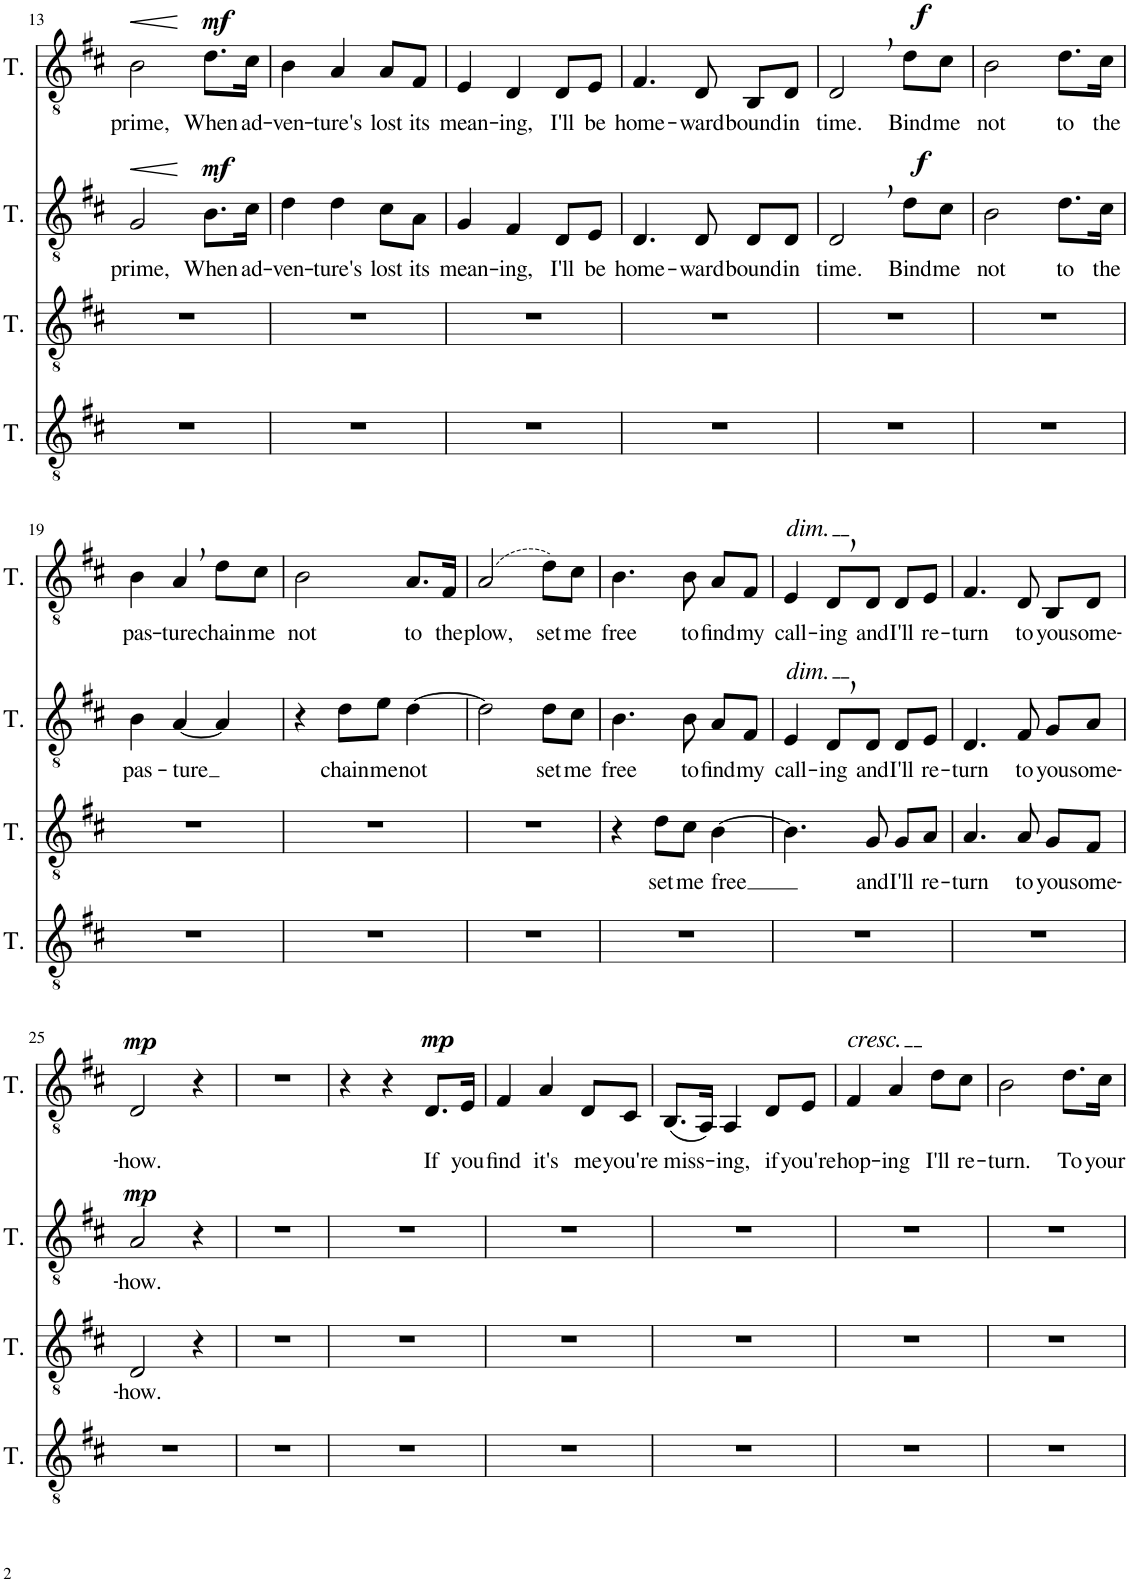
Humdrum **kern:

**kern	**kern	**text	**kern	**text	**dynam	**kern	**text	**dynam
*part4	*part3	*part3	*part2	*part2	*part2	*part1	*part1	*part1
*staff4	*staff3	*staff3	*staff2	*staff2	*staff2	*staff1	*staff1	*staff1
*I"Tenor	*I"Tenor	*	*I"Tenor	*	*	*I"Tenor	*	*
*I'T.	*I'T.	*	*I'T.	*	*	*I'T.	*	*
!!LO:PB:g=z
*clefGv2	*clefGv2	*	*clefGv2	*	*	*clefGv2	*	*
*k[f#c#]	*k[f#c#]	*	*k[f#c#]	*	*	*k[f#c#]	*	*
*M3/4	*M3/4	*	*M3/4	*	*	*M3/4	*	*
=13	=13	=13	=13	=13	=13	=13	=13	=13
!	!	!	!	!LO:LY:b	!LO:HP:b	!	!LO:LY:b	!LO:HP:b
2.r	2.r	.	2G/	prime,	<	2B\	prime,	<
!	!	!	!	!LO:LY:b	!LO:DY:a	!	!LO:LY:b	!LO:DY:a
.	.	.	8.B\L	When	mf	8.d\L	When	mf
!	!	!	!	!LO:LY:b	!	!	!LO:LY:b	!
.	.	.	16c#\Jk	ad-	[	16c#\Jk	ad-	[
=14	=14	=14	=14	=14	=14	=14	=14	=14
!	!	!	!	!LO:LY:b	!	!	!LO:LY:b	!
2.r	2.r	.	4d\	-ven-	.	4B\	-ven-	.
!	!	!	!	!LO:LY:b	!	!	!LO:LY:b	!
.	.	.	4d\	-ture's	.	4A/	-ture's	.
!	!	!	!	!LO:LY:b	!	!	!LO:LY:b	!
.	.	.	8c#\L	lost	.	8A/L	lost	.
!	!	!	!	!LO:LY:b	!	!	!LO:LY:b	!
.	.	.	8A\J	its	.	8F#/J	its	.
=15	=15	=15	=15	=15	=15	=15	=15	=15
!	!	!	!	!LO:LY:b	!	!	!LO:LY:b	!
2.r	2.r	.	4G/	mean-	.	4E/	mean-	.
!	!	!	!	!LO:LY:b	!	!	!LO:LY:b	!
.	.	.	4F#/	-ing,	.	4D/	-ing,	.
!	!	!	!	!LO:LY:b	!	!	!LO:LY:b	!
.	.	.	8D/L	I'll	.	8D/L	I'll	.
!	!	!	!	!LO:LY:b	!	!	!LO:LY:b	!
.	.	.	8E/J	be	.	8E/J	be	.
=16	=16	=16	=16	=16	=16	=16	=16	=16
!	!	!	!	!LO:LY:b	!	!	!LO:LY:b	!
2.r	2.r	.	4.D/	home-	.	4.F#/	home-	.
!	!	!	!	!LO:LY:b	!	!	!LO:LY:b	!
.	.	.	8D/	-ward	.	8D/	-ward	.
!	!	!	!	!LO:LY:b	!	!	!LO:LY:b	!
.	.	.	8D/L	bound	.	8BB/L	bound	.
!	!	!	!	!LO:LY:b	!	!	!LO:LY:b	!
.	.	.	8D/J	in	.	8D/J	in	.
=17	=17	=17	=17	=17	=17	=17	=17	=17
!	!	!	!	!LO:LY:b	!	!	!LO:LY:b	!
2.r	2.r	.	2D,/	time.	.	2D,/	time.	.
!	!	!	!	!LO:LY:b	!LO:DY:a	!	!LO:LY:b	!LO:DY:a
.	.	.	8d\L	Bind	f	8d\L	Bind	f
!	!	!	!	!LO:LY:b	!	!	!LO:LY:b	!
.	.	.	8c#\J	me	.	8c#\J	me	.
=18	=18	=18	=18	=18	=18	=18	=18	=18
!	!	!	!	!LO:LY:b	!	!	!LO:LY:b	!
2.r	2.r	.	2B\	not	.	2B\	not	.
!	!	!	!	!LO:LY:b	!	!	!LO:LY:b	!
.	.	.	8.d\L	to	.	8.d\L	to	.
!	!	!	!	!LO:LY:b	!	!	!LO:LY:b	!
.	.	.	16c#\Jk	the	.	16c#\Jk	the	.
!!LO:LB:g=z
=19	=19	=19	=19	=19	=19	=19	=19	=19
!	!	!	!	!LO:LY:b	!	!	!LO:LY:b	!
2.r	2.r	.	4B\	pas-	.	4B\	pas-	.
!	!	!	!	!LO:LY:b	!	!	!LO:LY:b	!
.	.	.	[4A/	ture	.	4A,/	-ture	.
!	!	!	!	!	!	!	!LO:LY:b	!
.	.	.	4A/]	.	.	8d\L	chain	.
!	!	!	!	!	!	!	!LO:LY:b	!
.	.	.	.	.	.	8c#\J	me	.
=20	=20	=20	=20	=20	=20	=20	=20	=20
!	!	!	!	!	!	!	!LO:LY:b	!
2.r	2.r	.	4r	.	.	2B\	not	.
!	!	!	!	!LO:LY:b	!	!	!	!
.	.	.	8d\L	chain	.	.	.	.
!	!	!	!	!LO:LY:b	!	!	!	!
.	.	.	8e\J	me	.	.	.	.
!	!	!	!	!LO:LY:b	!	!	!LO:LY:b	!
.	.	.	[4d\	not	.	8.A/L	to	.
!	!	!	!	!	!	!	!LO:LY:b	!
.	.	.	.	.	.	16F#/Jk	the	.
=21	=21	=21	=21	=21	=21	=21	=21	=21
!	!	!	!	!	!	!	!LO:LY:b	!
2.r	2.r	.	2d\]	.	.	(2A/	plow,	.
!	!	!	!	!LO:LY:b	!	!	!LO:LY:b	!
.	.	.	8d\L	set	.	8d\L)	set	.
!	!	!	!	!LO:LY:b	!	!	!LO:LY:b	!
.	.	.	8c#\J	me	.	8c#\J	me	.
=22	=22	=22	=22	=22	=22	=22	=22	=22
!	!	!	!	!LO:LY:b	!	!	!LO:LY:b	!
2.r	4r	.	4.B\	free	.	4.B\	free	.
!	!	!LO:LY:b	!	!	!	!	!	!
.	8d\L	set	.	.	.	.	.	.
!	!	!LO:LY:b	!	!LO:LY:b	!	!	!LO:LY:b	!
.	8c#\J	me	8B\	to	.	8B\	to	.
!	!	!LO:LY:b	!	!LO:LY:b	!	!	!LO:LY:b	!
.	[4B\	free	8A/L	find	.	8A/L	find	.
!	!	!	!	!LO:LY:b	!	!	!LO:LY:b	!
.	.	.	8F#/J	my	.	8F#/J	my	.
=23	=23	=23	=23	=23	=23	=23	=23	=23
!	!	!	!	!	!	!LO:TX:a:i:t=dim.	!	!
!	!	!	!LO:TX:a:i:t=dim.	!	!	!	!	!
!	!	!	!	!LO:LY:b	!	!	!LO:LY:b	!
2.r	4.B\]	.	4E/	call-	.	4E/	call-	.
!	!	!	!	!LO:LY:b	!	!	!LO:LY:b	!
.	.	.	8D,/L	-ing	.	8D,/L	-ing	.
!	!	!LO:LY:b	!	!LO:LY:b	!	!	!LO:LY:b	!
.	8G/	and	8D/J	and	.	8D/J	and	.
!	!	!LO:LY:b	!	!LO:LY:b	!	!	!LO:LY:b	!
.	8G/L	I'll	8D/L	I'll	.	8D/L	I'll	.
!	!	!LO:LY:b	!	!LO:LY:b	!	!	!LO:LY:b	!
.	8A/J	re-	8E/J	re-	.	8E/J	re-	.
=24	=24	=24	=24	=24	=24	=24	=24	=24
!	!	!LO:LY:b	!	!LO:LY:b	!	!	!LO:LY:b	!
2.r	4.A/	-turn	4.D/	-turn	.	4.F#/	-turn	.
!	!	!LO:LY:b	!	!LO:LY:b	!	!	!LO:LY:b	!
.	8A/	to	8F#/	to	.	8D/	to	.
!	!	!LO:LY:b	!	!LO:LY:b	!	!	!LO:LY:b	!
.	8G/L	you	8G/L	you	.	8BB/L	you	.
!	!	!LO:LY:b	!	!LO:LY:b	!	!	!LO:LY:b	!
.	8F#/J	some-	8A/J	some-	.	8D/J	some-	.
!!LO:LB:g=z
=25	=25	=25	=25	=25	=25	=25	=25	=25
!	!	!LO:LY:b	!	!LO:LY:b	!LO:DY:a	!	!LO:LY:b	!LO:DY:a
2.r	2D/	-how.	2A/	-how.	mp	2D/	-how.	mp
.	4r	.	4r	.	.	4r	.	.
=26	=26	=26	=26	=26	=26	=26	=26	=26
2.r	2.r	.	2.r	.	.	2.r	.	.
=27	=27	=27	=27	=27	=27	=27	=27	=27
2.r	2.r	.	2.r	.	.	4r	.	.
.	.	.	.	.	.	4r	.	.
!	!	!	!	!	!	!	!LO:LY:b	!LO:DY:a
.	.	.	.	.	.	8.D/L	If	mp
!	!	!	!	!	!	!	!LO:LY:b	!
.	.	.	.	.	.	16E/Jk	you	.
=28	=28	=28	=28	=28	=28	=28	=28	=28
!	!	!	!	!	!	!	!LO:LY:b	!
2.r	2.r	.	2.r	.	.	4F#/	find	.
!	!	!	!	!	!	!	!LO:LY:b	!
.	.	.	.	.	.	4A/	it's	.
!	!	!	!	!	!	!	!LO:LY:b	!
.	.	.	.	.	.	8D/L	me	.
!	!	!	!	!	!	!	!LO:LY:b	!
.	.	.	.	.	.	8C#/J	you're	.
=29	=29	=29	=29	=29	=29	=29	=29	=29
!	!	!	!	!	!	!	!LO:LY:b	!
2.r	2.r	.	2.r	.	.	(8.BB/L	miss-	.
.	.	.	.	.	.	16AA/Jk)	.	.
!	!	!	!	!	!	!	!LO:LY:b	!
.	.	.	.	.	.	4AA/	-ing,	.
!	!	!	!	!	!	!	!LO:LY:b	!
.	.	.	.	.	.	8D/L	if	.
!	!	!	!	!	!	!	!LO:LY:b	!
.	.	.	.	.	.	8E/J	you're	.
=30	=30	=30	=30	=30	=30	=30	=30	=30
!	!	!	!	!	!	!LO:TX:a:i:t=cresc.	!	!
!	!	!	!	!	!	!	!LO:LY:b	!
2.r	2.r	.	2.r	.	.	4F#/	hop-	.
!	!	!	!	!	!	!	!LO:LY:b	!
.	.	.	.	.	.	4A/	-ing	.
!	!	!	!	!	!	!	!LO:LY:b	!
.	.	.	.	.	.	8d\L	I'll	.
!	!	!	!	!	!	!	!LO:LY:b	!
.	.	.	.	.	.	8c#\J	re-	.
=31	=31	=31	=31	=31	=31	=31	=31	=31
!	!	!	!	!	!	!	!LO:LY:b	!
2.r	2.r	.	2.r	.	.	2B\	-turn.	.
!	!	!	!	!	!	!	!LO:LY:b	!
.	.	.	.	.	.	8.d\L	To	.
!	!	!	!	!	!	!	!LO:LY:b	!
.	.	.	.	.	.	16c#\Jk	your	.
=	=	=	=	=	=	=	=	=
*-	*-	*-	*-	*-	*-	*-	*-	*-
